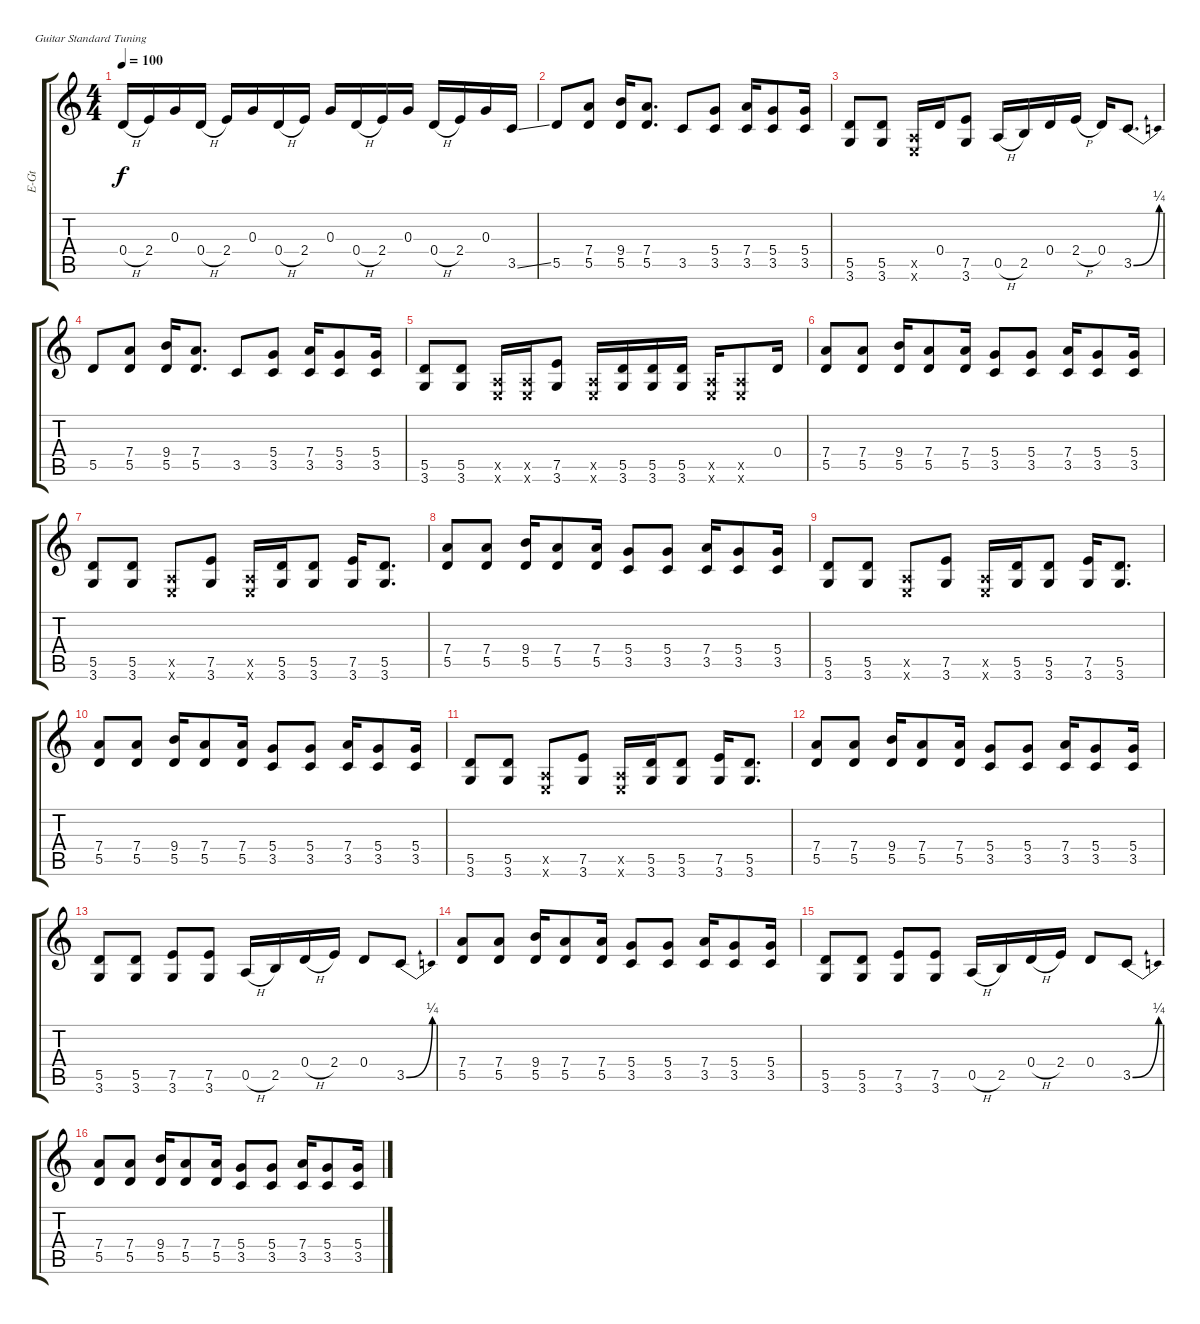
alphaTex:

\bracketExtendMode groupsimilarinstruments
\otherSystemsTrackNameOrientation horizontal
\track ("Guitare 1" "E-Gt") {solo instrument electricguitarclean}
\staff {score tabs}
\tuning (E4 B3 G3 D3 A2 E2)
\ts (4 4)
\tempo 100
\clef g2
\ks c
0.4{h}.16{dy f beam Up} 2.4.16{beam Up} 0.3.16{beam Up} 0.4{h}.16{beam Up} 2.4.16{beam Up} 0.3.16{beam Up} 0.4{h}.16{beam Up} 2.4.16{beam Up} 0.3.16{beam Up} 0.4{h}.16{beam Up} 2.4.16{beam Up} 0.3.16{beam Up} 0.4{h}.16{beam Up} 2.4.16{beam Up} 0.3.16{beam Up} 3.5{ss}.16{beam Up} |
5.5.8{beam Up} (7.4 5.5).8{beam Up} (9.4 5.5).16{beam Up} (7.4 5.5).8{d beam Up} 3.5.8{beam Up} (5.4 3.5).8{beam Up} (7.4 3.5).16{beam Up} (5.4 3.5).8{beam Up} (5.4 3.5).16{beam Up} |
(5.5 3.6).8{beam Up} (5.5 3.6).8{beam Up} (0.5{x} 0.6{x}).16{beam Up} 0.4.16{beam Up} (7.5 3.6).8{beam Up} 0.5{h}.16{beam Up} 2.5.16{beam Up} 0.4.16{beam Up} 2.4{h}.16{beam Up} 0.4.16{beam Up} 3.5{be (bend 0 0 60 1)}.8{d beam Up} |
5.5.8{beam Up} (7.4 5.5).8{beam Up} (9.4 5.5).16{beam Up} (7.4 5.5).8{d beam Up} 3.5.8{beam Up} (5.4 3.5).8{beam Up} (7.4 3.5).16{beam Up} (5.4 3.5).8{beam Up} (5.4 3.5).16{beam Up} |
(5.5 3.6).8{beam Up} (5.5 3.6).8{beam Up} (0.5{x} 0.6{x}).16{beam Up} (0.5{x} 0.6{x}).16{beam Up} (7.5 3.6).8{beam Up} (0.5{x} 0.6{x}).16{beam Up} (5.5 3.6).16{beam Up} (5.5 3.6).16{beam Up} (5.5 3.6).16{beam Up} (0.5{x} 0.6{x}).16{beam Up} (0.5{x} 0.6{x}).8{beam Up} 0.4.16{beam Up} |
(7.4 5.5).8{beam Up} (7.4 5.5).8{beam Up} (9.4 5.5).16{beam Up} (7.4 5.5).8{beam Up} (7.4 5.5).16{beam Up} (5.4 3.5).8{beam Up} (5.4 3.5).8{beam Up} (7.4 3.5).16{beam Up} (5.4 3.5).8{beam Up} (5.4 3.5).16{beam Up} |
(5.5 3.6).8{beam Up} (5.5 3.6).8{beam Up} (0.5{x} 0.6{x}).8{beam Up} (7.5 3.6).8{beam Up} (0.5{x} 0.6{x}).16{beam Up} (5.5 3.6).16{beam Up} (5.5 3.6).8{beam Up} (7.5 3.6).16{beam Up} (5.5 3.6).8{d beam Up} |
(7.4 5.5).8{beam Up} (7.4 5.5).8{beam Up} (9.4 5.5).16{beam Up} (7.4 5.5).8{beam Up} (7.4 5.5).16{beam Up} (5.4 3.5).8{beam Up} (5.4 3.5).8{beam Up} (7.4 3.5).16{beam Up} (5.4 3.5).8{beam Up} (5.4 3.5).16{beam Up} |
(5.5 3.6).8{beam Up} (5.5 3.6).8{beam Up} (0.5{x} 0.6{x}).8{beam Up} (7.5 3.6).8{beam Up} (0.5{x} 0.6{x}).16{beam Up} (5.5 3.6).16{beam Up} (5.5 3.6).8{beam Up} (7.5 3.6).16{beam Up} (5.5 3.6).8{d beam Up} |
(7.4 5.5).8{beam Up} (7.4 5.5).8{beam Up} (9.4 5.5).16{beam Up} (7.4 5.5).8{beam Up} (7.4 5.5).16{beam Up} (5.4 3.5).8{beam Up} (5.4 3.5).8{beam Up} (7.4 3.5).16{beam Up} (5.4 3.5).8{beam Up} (5.4 3.5).16{beam Up} |
(5.5 3.6).8{beam Up} (5.5 3.6).8{beam Up} (0.5{x} 0.6{x}).8{beam Up} (7.5 3.6).8{beam Up} (0.5{x} 0.6{x}).16{beam Up} (5.5 3.6).16{beam Up} (5.5 3.6).8{beam Up} (7.5 3.6).16{beam Up} (5.5 3.6).8{d beam Up} |
(7.4 5.5).8{beam Up} (7.4 5.5).8{beam Up} (9.4 5.5).16{beam Up} (7.4 5.5).8{beam Up} (7.4 5.5).16{beam Up} (5.4 3.5).8{beam Up} (5.4 3.5).8{beam Up} (7.4 3.5).16{beam Up} (5.4 3.5).8{beam Up} (5.4 3.5).16{beam Up} |
(5.5 3.6).8{beam Up} (5.5 3.6).8{beam Up} (7.5 3.6).8{beam Up} (7.5 3.6).8{beam Up} 0.5{h}.16{beam Up} 2.5.16{beam Up} 0.4{h}.16{beam Up} 2.4.16{beam Up} 0.4.8{beam Up} 3.5{be (bend 0 0 60 1)}.8{beam Up} |
(7.4 5.5).8{beam Up} (7.4 5.5).8{beam Up} (9.4 5.5).16{beam Up} (7.4 5.5).8{beam Up} (7.4 5.5).16{beam Up} (5.4 3.5).8{beam Up} (5.4 3.5).8{beam Up} (7.4 3.5).16{beam Up} (5.4 3.5).8{beam Up} (5.4 3.5).16{beam Up} |
(5.5 3.6).8{beam Up} (5.5 3.6).8{beam Up} (7.5 3.6).8{beam Up} (7.5 3.6).8{beam Up} 0.5{h}.16{beam Up} 2.5.16{beam Up} 0.4{h}.16{beam Up} 2.4.16{beam Up} 0.4.8{beam Up} 3.5{be (bend 0 0 60 1)}.8{beam Up} |
(7.4 5.5).8{beam Up} (7.4 5.5).8{beam Up} (9.4 5.5).16{beam Up} (7.4 5.5).8{beam Up} (7.4 5.5).16{beam Up} (5.4 3.5).8{beam Up} (5.4 3.5).8{beam Up} (7.4 3.5).16{beam Up} (5.4 3.5).8{beam Up} (5.4 3.5).16{beam Up}
